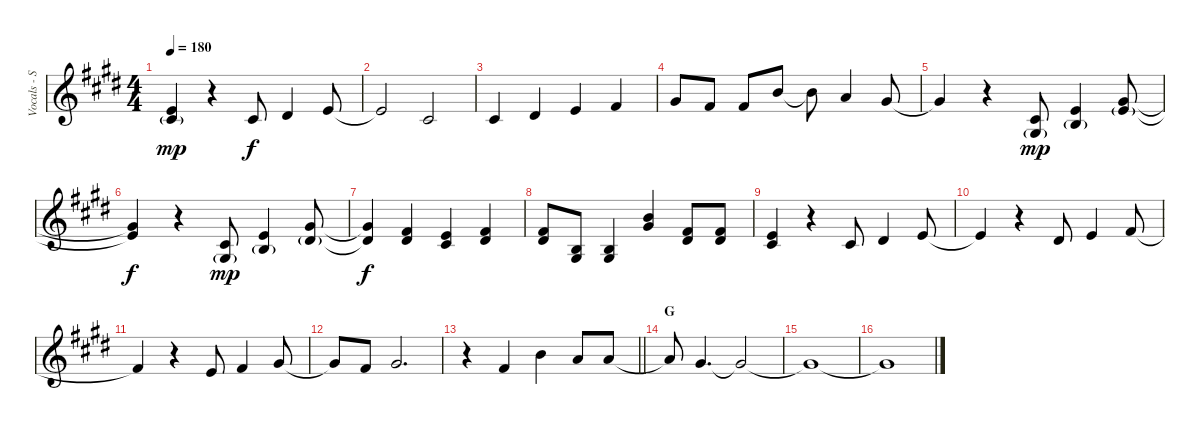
\track ("Vocals - Shin" "Vocals - S") {instrument lead6voice}
\staff {score}
\tuning (E4 B3 G3 D3 A2 E2) {hide}
\ts (4 4)
\tempo 180
\clef g2
\ks e
(0.1 2.2{g}).4{dy mp} r.4 2.2.8{dy f} 4.2.4 0.1.8 |
0.1{t}.2 2.2.2 |
2.2.4 4.2.4 0.1.4 2.1.4 |
4.1.8 2.1.8 2.1.8 7.1.8 7.1{t}.8 5.1.4 4.1.8 |
4.1{t}.4 r.4 (2.2 1.3{g}).8{dy mp} (0.1 0.2{g}).4 (4.1 5.2{g}).8 |
(4.1{t} 5.2{t}).4{dy f} r.4 (2.2 1.3{g}).8{dy mp} (0.1 0.2{g}).4 (4.1 4.2{g}).8 |
(4.1{t} 4.2{t}).4{dy f} (2.1 4.2).4 (0.1 2.2).4 (2.1 4.2).4 |
(2.1 4.2).8 (0.2 1.3).8 (0.2 1.3).4 (7.1 9.2).4 (2.1 4.2).8 (2.1 4.2).8 |
(0.1 2.2).4 r.4 2.2.8 4.2.4 0.1.8 |
0.1{t}.4 r.4 4.2.8 0.1.4 2.1.8 |
2.1{t}.4 r.4 0.1.8 2.1.4 4.1.8 |
4.1{t}.8 2.1.8 4.1.2{d} |
\barLineRight lightlight
r.4 2.1.4 7.1.4 5.1.8 5.1.8 |
\section ("" "G")
5.1{t}.8 4.1.4{d} 4.1{t}.2 |
4.1{t}.1 |
4.1{t}.1
